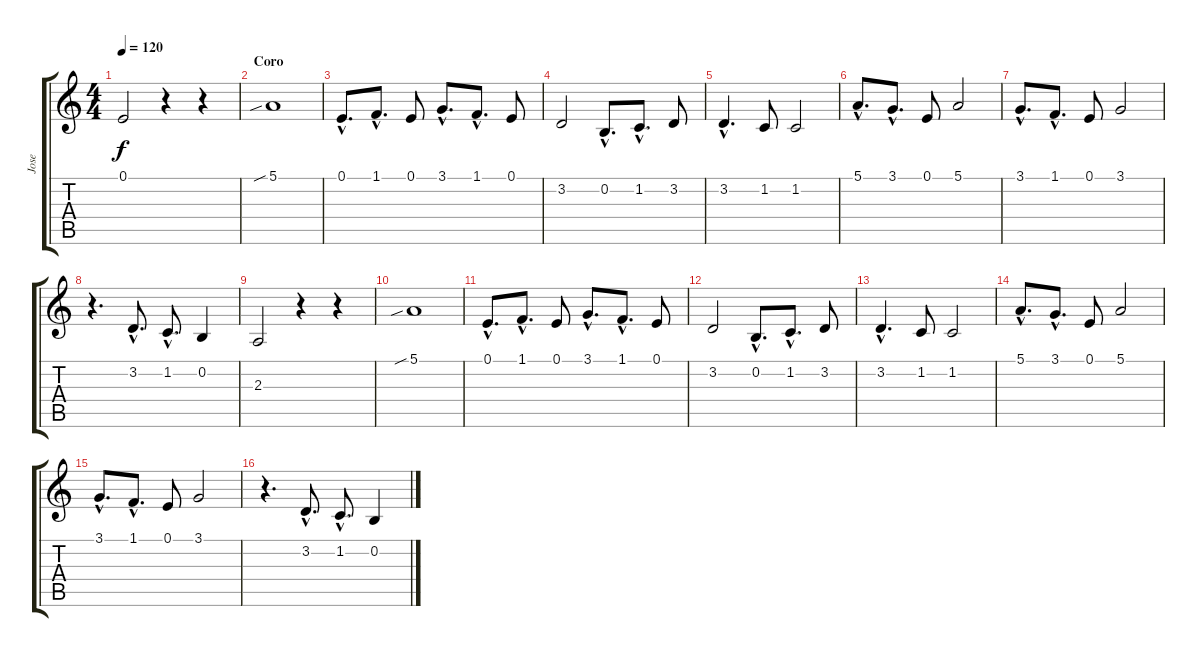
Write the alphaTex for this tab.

\track ("Jose" "Jose") {instrument altosax}
\staff {score tabs}
\tuning (E4 B3 G3 D3 A2 E2) {hide}
\ts (4 4)
\tempo 120
\clef g2
\ks c
0.1{t}.2{dy f} r.4 r.4 |
\section ("" "Coro")
5.1{sib}.1 |
0.1{hac}.8{d} 1.1{hac}.8{d} 0.1.8 3.1{hac}.8{d} 1.1{hac}.8{d} 0.1.8 |
3.2.2 0.2{hac}.8{d} 1.2{hac}.8{d} 3.2.8 |
3.2{hac}.4{d} 1.2.8 1.2.2 |
5.1{hac}.8{d} 3.1{hac}.8{d} 0.1.8 5.1.2 |
3.1{hac}.8{d} 1.1{hac}.8{d} 0.1.8 3.1.2 |
r.4{d} 3.2{hac}.8{d} 1.2{hac}.8{d} 0.2.4 |
2.3.2 r.4 r.4 |
5.1{sib}.1 |
0.1{hac}.8{d} 1.1{hac}.8{d} 0.1.8 3.1{hac}.8{d} 1.1{hac}.8{d} 0.1.8 |
3.2.2 0.2{hac}.8{d} 1.2{hac}.8{d} 3.2.8 |
3.2{hac}.4{d} 1.2.8 1.2.2 |
5.1{hac}.8{d} 3.1{hac}.8{d} 0.1.8 5.1.2 |
3.1{hac}.8{d} 1.1{hac}.8{d} 0.1.8 3.1.2 |
r.4{d} 3.2{hac}.8{d} 1.2{hac}.8{d} 0.2.4
